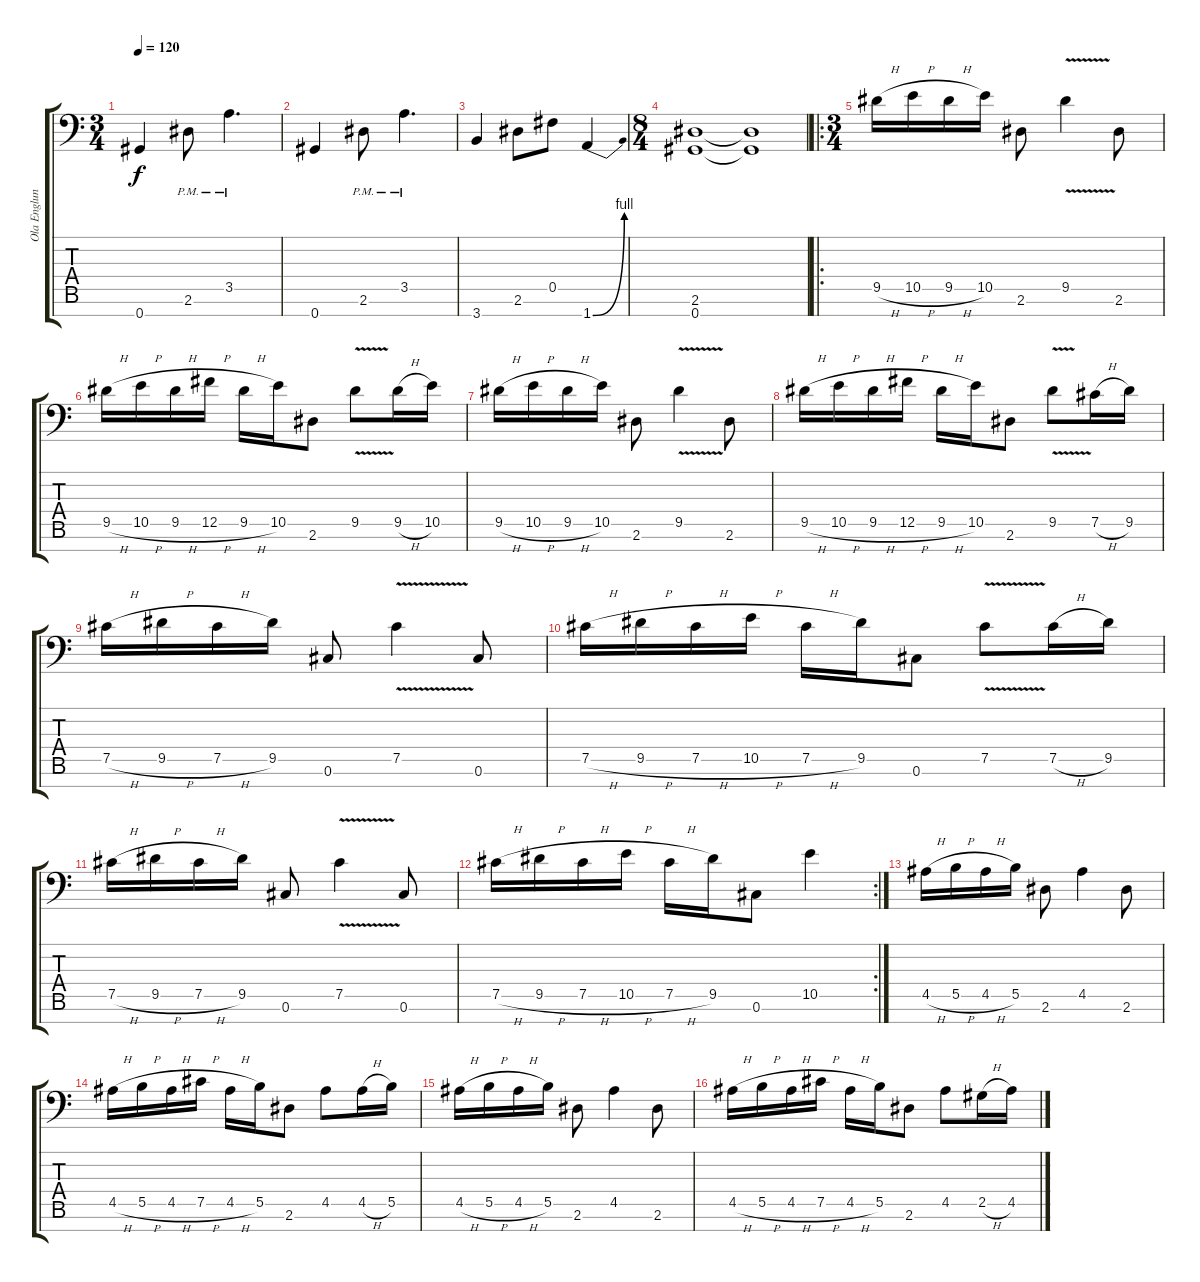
\track ("Ola Englund" "Ola Englun") {instrument distortionguitar}
\staff {score tabs}
\tuning (Db4 Ab3 E3 B2 Gb2 Db2 Ab1) {hide}
\ts (3 4)
\tempo 120
\clef f4
\ks c
0.7.4{dy f} 2.6{pm}.8 3.5{pm}.4{d} |
0.7.4 2.6{pm}.8 3.5{pm}.4{d} |
3.7.4 2.6.8 0.5.8 1.7{be (bend 0 0 60 4)}.4 |
\ts (8 4)
(2.6 0.7).1 (2.6{t} 0.7{t}).1 |
\ro
\ts (3 4)
9.5{h}.16 10.5{h}.16 9.5{h}.16 10.5.16 2.6.8 9.5{v}.4 2.6.8 |
9.5{h}.16 10.5{h}.16 9.5{h}.16 12.5{h}.16 9.5{h}.16 10.5.16 2.6.8 9.5{v}.8 9.5{h}.16 10.5.16 |
9.5{h}.16 10.5{h}.16 9.5{h}.16 10.5.16 2.6.8 9.5{v}.4 2.6.8 |
9.5{h}.16 10.5{h}.16 9.5{h}.16 12.5{h}.16 9.5{h}.16 10.5.16 2.6.8 9.5{v}.8 7.5{h}.16 9.5.16 |
7.5{h}.16 9.5{h}.16 7.5{h}.16 9.5.16 0.6.8 7.5{v}.4 0.6.8 |
7.5{h}.16 9.5{h}.16 7.5{h}.16 10.5{h}.16 7.5{h}.16 9.5.16 0.6.8 7.5{v}.8 7.5{h}.16 9.5.16 |
7.5{h}.16 9.5{h}.16 7.5{h}.16 9.5.16 0.6.8 7.5{v}.4 0.6.8 |
\rc 2
7.5{h}.16 9.5{h}.16 7.5{h}.16 10.5{h}.16 7.5{h}.16 9.5.16 0.6.8 10.5.4 |
4.5{h}.16 5.5{h}.16 4.5{h}.16 5.5.16 2.6.8 4.5.4 2.6.8 |
4.5{h}.16 5.5{h}.16 4.5{h}.16 7.5{h}.16 4.5{h}.16 5.5.16 2.6.8 4.5.8 4.5{h}.16 5.5.16 |
4.5{h}.16 5.5{h}.16 4.5{h}.16 5.5.16 2.6.8 4.5.4 2.6.8 |
4.5{h}.16 5.5{h}.16 4.5{h}.16 7.5{h}.16 4.5{h}.16 5.5.16 2.6.8 4.5.8 2.5{h}.16 4.5.16
